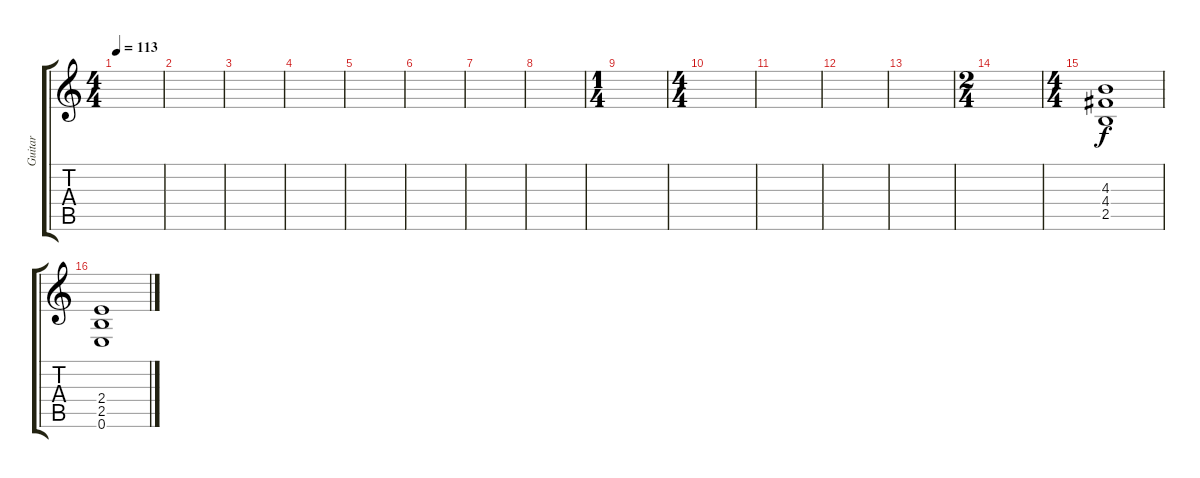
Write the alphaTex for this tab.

\track ("Guitar" "Guitar") {instrument distortionguitar}
\staff {score tabs}
\tuning (E4 B3 G3 D3 A2 E2) {hide}
\ts (4 4)
\tempo 113
\clef g2
\ks c
|
|
|
|
|
|
|
|
\ts (1 4)
|
\ts (4 4)
|
|
|
|
\ts (2 4)
|
\ts (4 4)
(4.3 4.4 2.5).1 |
(2.4 2.5 0.6).1
